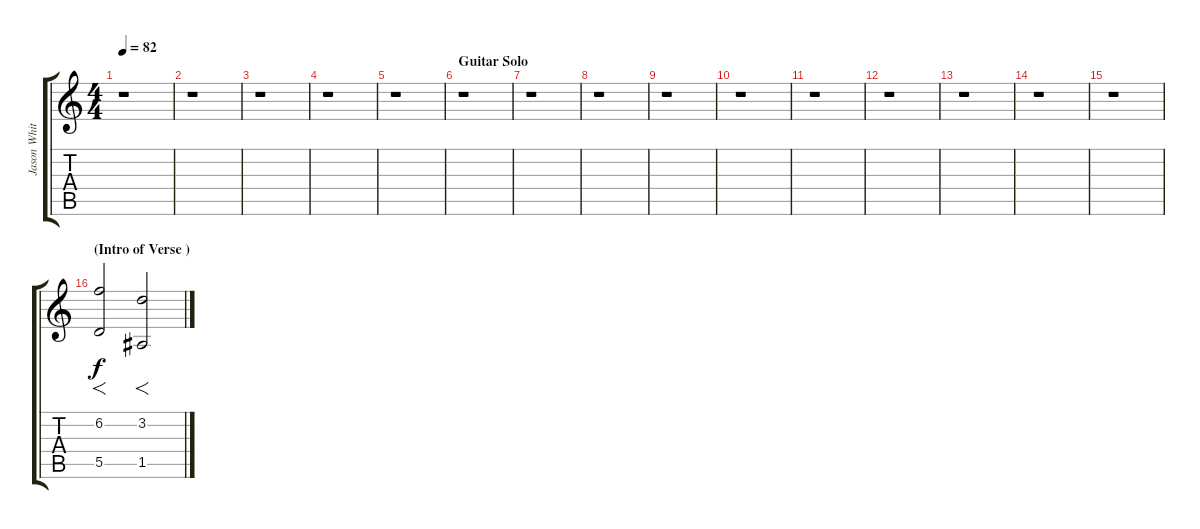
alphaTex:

\track ("Jason White (Tremolo Guitar)" "Jason Whit") {instrument overdrivenguitar}
\staff {score tabs}
\tuning (E4 B3 G3 D3 A2 E2) {hide}
\ts (4 4)
\tempo 82
\clef g2
\ks c
r.1{dy f} |
r.1 |
r.1 |
r.1 |
r.1 |
\section ("" "Guitar Solo")
r.1 |
r.1 |
r.1 |
r.1 |
r.1 |
r.1 |
r.1 |
r.1 |
r.1 |
r.1 |
\section ("" "(Intro of Verse )")
(6.2 5.5).2{f} (3.2 1.5).2{f}
